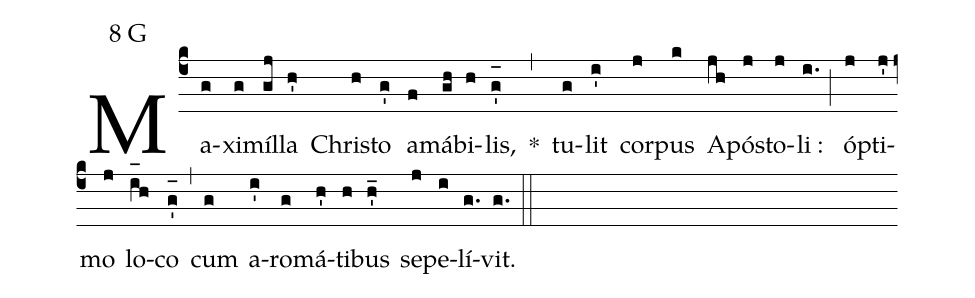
mode:8 G;
%%
(c4) Ma(g)xi(g)míl(gj)la(h') Chri(h)sto(g') a(f)má(gh)bi(h)lis,(g'_[oh:h]) *(,) tu(g)lit(i') cor(j)pus(k) A(jh)pó(j)sto(j)li :(i.) (;) ó(j)pti(j')mo(j) lo(i_[oh:h]h)co(g'_[oh:h]) (,) cum(g) a(i')ro(g)má(h')ti(h)bus(h'_) se(j)pe(i)lí(g.)vit.(g.) (::)
